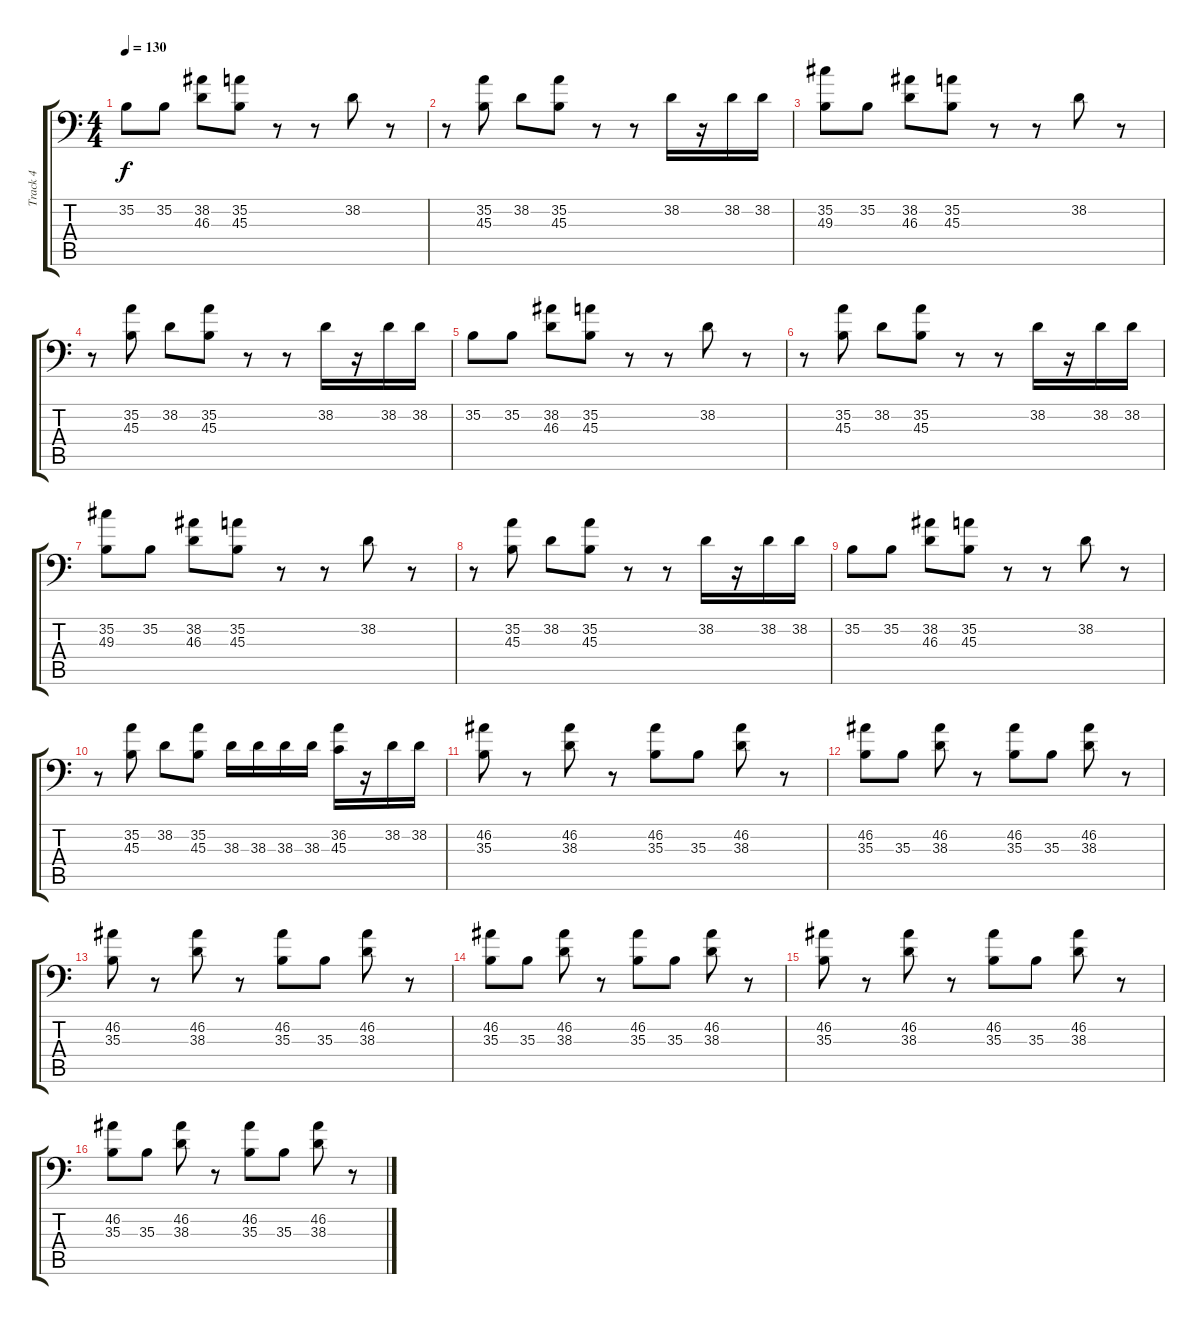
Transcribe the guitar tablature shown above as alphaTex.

\track ("Track 4" "Track 4") {instrument acousticgrandpiano}
\staff {score tabs}
\tuning (C-1 C-1 C-1 C-1 C-1 C-1) {hide}
\ts (4 4)
\tempo 130
\clef f4
\ks c
35.2.8{dy f} 35.2.8 (38.2 46.3).8 (35.2 45.3).8 r.8 r.8 38.2.8 r.8 |
r.8 (35.2 45.3).8 38.2.8 (35.2 45.3).8 r.8 r.8 38.2.16 r.16 38.2.16 38.2.16 |
(35.2 49.3).8 35.2.8 (38.2 46.3).8 (35.2 45.3).8 r.8 r.8 38.2.8 r.8 |
r.8 (35.2 45.3).8 38.2.8 (35.2 45.3).8 r.8 r.8 38.2.16 r.16 38.2.16 38.2.16 |
35.2.8 35.2.8 (38.2 46.3).8 (35.2 45.3).8 r.8 r.8 38.2.8 r.8 |
r.8 (35.2 45.3).8 38.2.8 (35.2 45.3).8 r.8 r.8 38.2.16 r.16 38.2.16 38.2.16 |
(35.2 49.3).8 35.2.8 (38.2 46.3).8 (35.2 45.3).8 r.8 r.8 38.2.8 r.8 |
r.8 (35.2 45.3).8 38.2.8 (35.2 45.3).8 r.8 r.8 38.2.16 r.16 38.2.16 38.2.16 |
35.2.8 35.2.8 (38.2 46.3).8 (35.2 45.3).8 r.8 r.8 38.2.8 r.8 |
r.8 (35.2 45.3).8 38.2.8 (35.2 45.3).8 38.3.16 38.3.16 38.3.16 38.3.16 (36.2 45.3).16 r.16 38.2.16 38.2.16 |
(46.2 35.3).8 r.8 (46.2 38.3).8 r.8 (46.2 35.3).8 35.3.8 (46.2 38.3).8 r.8 |
(46.2 35.3).8 35.3.8 (46.2 38.3).8 r.8 (46.2 35.3).8 35.3.8 (46.2 38.3).8 r.8 |
(46.2 35.3).8 r.8 (46.2 38.3).8 r.8 (46.2 35.3).8 35.3.8 (46.2 38.3).8 r.8 |
(46.2 35.3).8 35.3.8 (46.2 38.3).8 r.8 (46.2 35.3).8 35.3.8 (46.2 38.3).8 r.8 |
(46.2 35.3).8 r.8 (46.2 38.3).8 r.8 (46.2 35.3).8 35.3.8 (46.2 38.3).8 r.8 |
(46.2 35.3).8 35.3.8 (46.2 38.3).8 r.8 (46.2 35.3).8 35.3.8 (46.2 38.3).8 r.8
